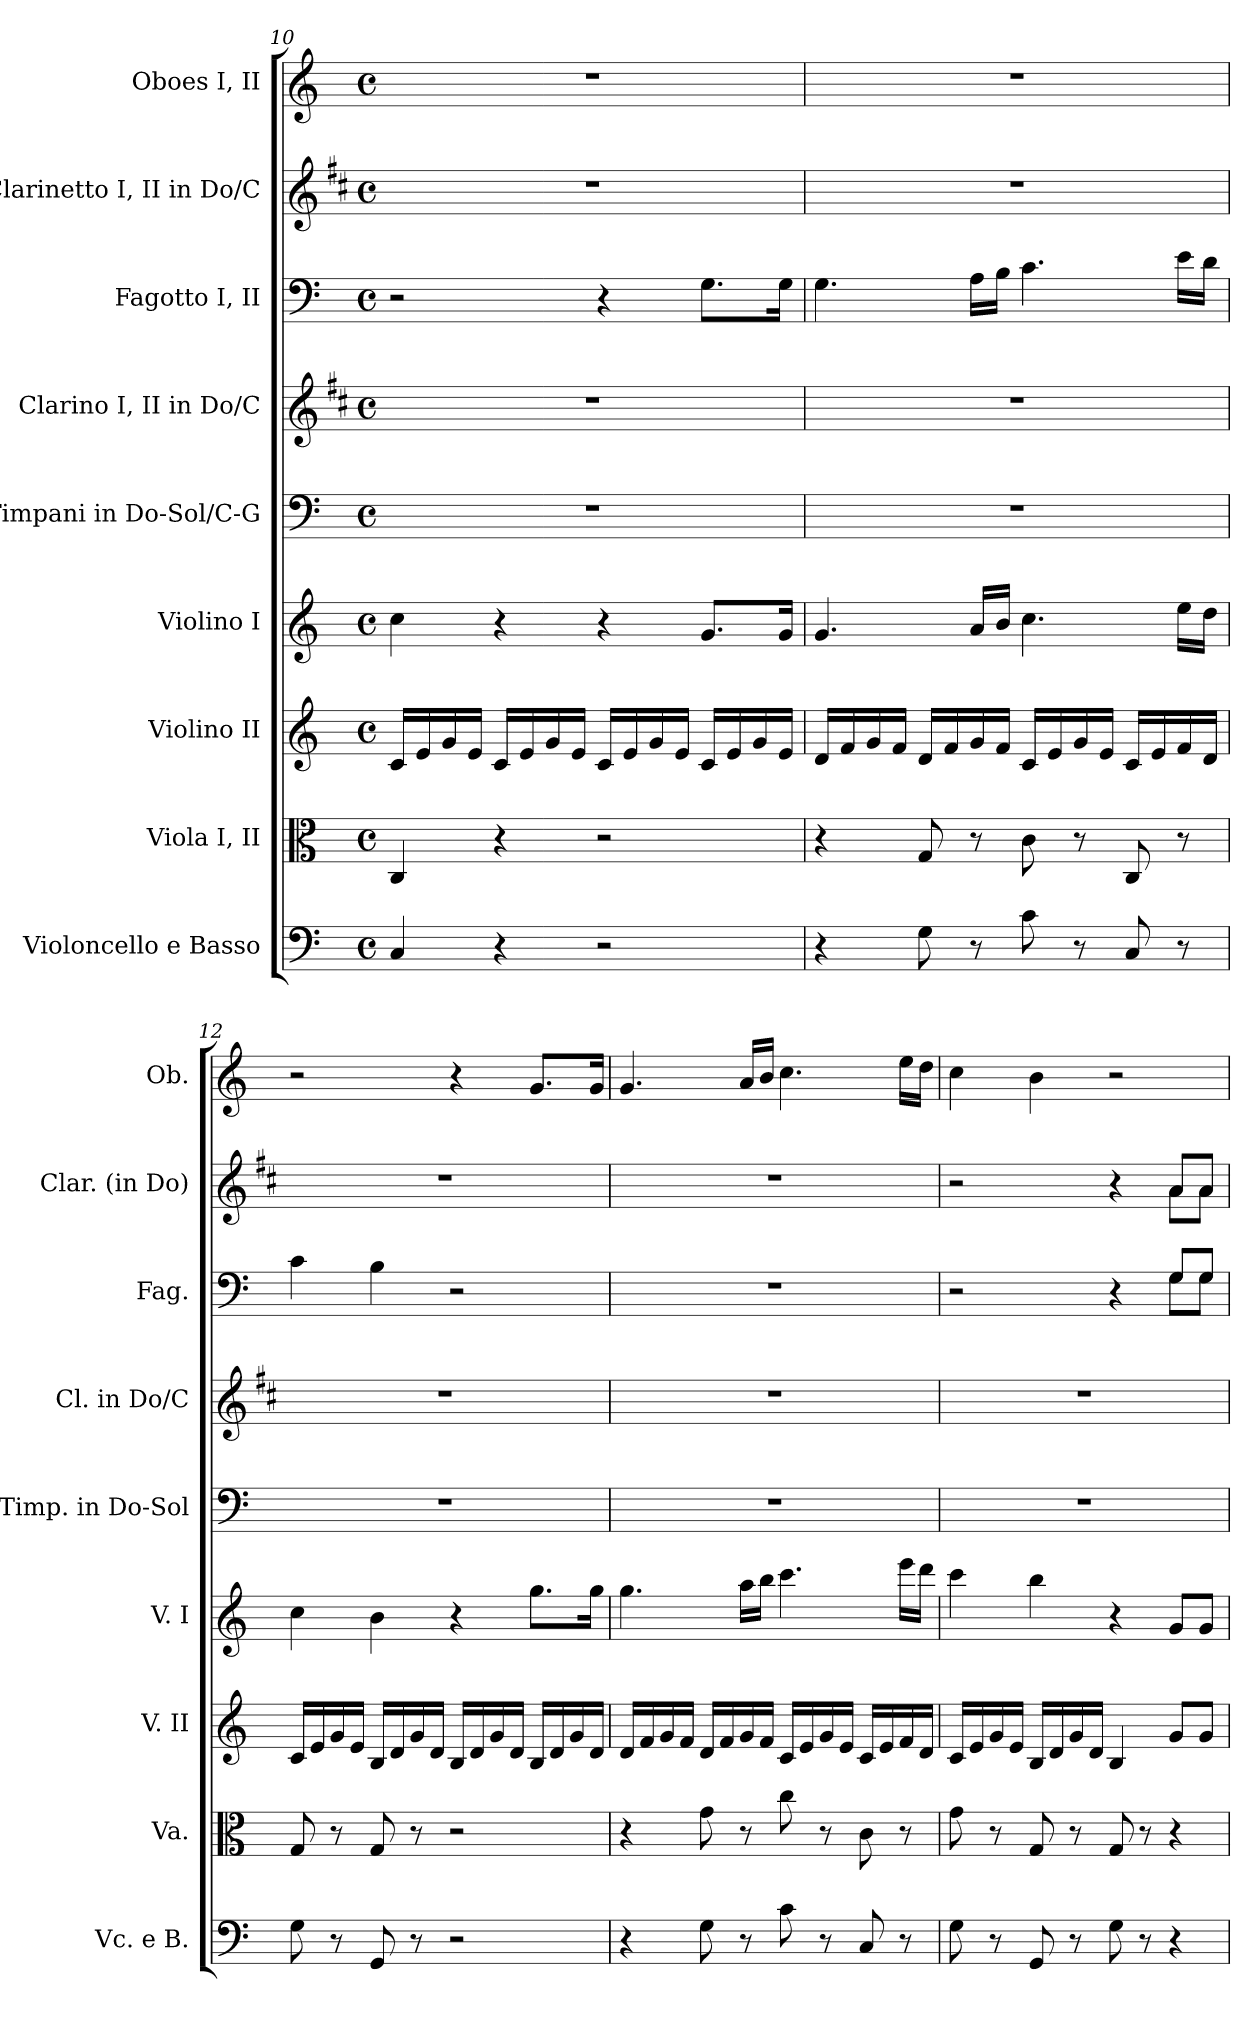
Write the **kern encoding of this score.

**kern	**kern	**kern	**kern	**kern	**kern	**kern	**kern	**kern
*part9	*part8	*part7	*part6	*part5	*part4	*part3	*part2	*part1
*staff9	*staff8	*staff7	*staff6	*staff5	*staff4	*staff3	*staff2	*staff1
*I"Violoncello e Basso	*I"Viola I, II	*I"Violino II	*I"Violino I	*I"Timpani in Do-Sol/C-G	*I"Clarino I, II in Do/C	*I"Fagotto I, II	*I"Clarinetto I, II in Do/C	*I"Oboes I, II
*I'Vc. e B.	*I'Va.	*I'V. II	*I'V. I	*I'Timp. in Do-Sol	*I'Cl. in Do/C	*I'Fag.	*I'Clar. (in Do)	*I'Ob.
*clefF4	*clefC3	*clefG2	*clefG2	*clefF4	*clefG2	*clefF4	*clefG2	*clefG2
*	*	*	*	*	*ITrd1c2	*	*ITrd1c2	*
*k[]	*k[]	*k[]	*k[]	*k[]	*k[]	*k[]	*k[]	*k[]
*M4/4	*M4/4	*M4/4	*M4/4	*M4/4	*M4/4	*M4/4	*M4/4	*M4/4
*met(c)	*met(c)	*met(c)	*met(c)	*met(c)	*met(c)	*met(c)	*met(c)	*met(c)
=10	=10	=10	=10	=10	=10	=10	=10	=10
4C/	4C/	16c/LL	4cc\	1r	1r	2r	1r	1r
.	.	16e/	.	.	.	.	.	.
.	.	16g/	.	.	.	.	.	.
.	.	16e/JJ	.	.	.	.	.	.
4r	4r	16c/LL	4r	.	.	.	.	.
.	.	16e/	.	.	.	.	.	.
.	.	16g/	.	.	.	.	.	.
.	.	16e/JJ	.	.	.	.	.	.
2r	2r	16c/LL	4r	.	.	4r	.	.
.	.	16e/	.	.	.	.	.	.
.	.	16g/	.	.	.	.	.	.
.	.	16e/JJ	.	.	.	.	.	.
.	.	16c/LL	8.g/L	.	.	8.G\L	.	.
.	.	16e/	.	.	.	.	.	.
.	.	16g/	.	.	.	.	.	.
.	.	16e/JJ	16g/Jk	.	.	16G\Jk	.	.
!!LO:PB:g=z
=11	=11	=11	=11	=11	=11	=11	=11	=11
4r	4r	16d/LL	4.g/	1r	1r	4.G\	1r	1r
.	.	16f/	.	.	.	.	.	.
.	.	16g/	.	.	.	.	.	.
.	.	16f/JJ	.	.	.	.	.	.
8G\	8G/	16d/LL	.	.	.	.	.	.
.	.	16f/	.	.	.	.	.	.
8r	8r	16g/	16a/LL	.	.	16A\LL	.	.
.	.	16f/JJ	16b/JJ	.	.	16B\JJ	.	.
8c\	8c\	16c/LL	4.cc\	.	.	4.c\	.	.
.	.	16e/	.	.	.	.	.	.
8r	8r	16g/	.	.	.	.	.	.
.	.	16e/JJ	.	.	.	.	.	.
8C/	8C/	16c/LL	.	.	.	.	.	.
.	.	16e/	.	.	.	.	.	.
8r	8r	16f/	16ee\LL	.	.	16e\LL	.	.
.	.	16d/JJ	16dd\JJ	.	.	16d\JJ	.	.
=12	=12	=12	=12	=12	=12	=12	=12	=12
8G\	8G/	16c/LL	4cc\	1r	1r	4c\	1r	2r
.	.	16e/	.	.	.	.	.	.
8r	8r	16g/	.	.	.	.	.	.
.	.	16e/JJ	.	.	.	.	.	.
8GG/	8G/	16B/LL	4b\	.	.	4B\	.	.
.	.	16d/	.	.	.	.	.	.
8r	8r	16g/	.	.	.	.	.	.
.	.	16d/JJ	.	.	.	.	.	.
2r	2r	16B/LL	4r	.	.	2r	.	4r
.	.	16d/	.	.	.	.	.	.
.	.	16g/	.	.	.	.	.	.
.	.	16d/JJ	.	.	.	.	.	.
.	.	16Bi/LL	8.ggj\L	.	.	.	.	8.gj/L
.	.	16d/	.	.	.	.	.	.
.	.	16g/	.	.	.	.	.	.
.	.	16d/JJ	16gg\Jk	.	.	.	.	16g/Jk
=13	=13	=13	=13	=13	=13	=13	=13	=13
4r	4r	16d/LL	4.gg\	1r	1r	1r	1r	4.g/
.	.	16f/	.	.	.	.	.	.
.	.	16g/	.	.	.	.	.	.
.	.	16f/JJ	.	.	.	.	.	.
8G\	8g\	16d/LL	.	.	.	.	.	.
.	.	16f/	.	.	.	.	.	.
8r	8r	16g/	16aa\LL	.	.	.	.	16a/LL
.	.	16f/JJ	16bb\JJ	.	.	.	.	16b/JJ
8c\	8cc\	16c/LL	4.ccc\	.	.	.	.	4.cc\
.	.	16e/	.	.	.	.	.	.
8r	8r	16g/	.	.	.	.	.	.
.	.	16e/JJ	.	.	.	.	.	.
8C/	8c\	16c/LL	.	.	.	.	.	.
.	.	16e/	.	.	.	.	.	.
8r	8r	16f/	16eee\LL	.	.	.	.	16ee\LL
.	.	16d/JJ	16ddd\JJ	.	.	.	.	16dd\JJ
!!LO:PB:g=z
=14	=14	=14	=14	=14	=14	=14	=14	=14
*	*	*	*	*	*	*^	*^	*
8G\	8g\	16c/LL	4ccc\	1r	1r	2r	2ryy	2r	2ryy	4cc\
.	.	16e/	.	.	.	.	.	.	.	.
8r	8r	16g/	.	.	.	.	.	.	.	.
.	.	16e/JJ	.	.	.	.	.	.	.	.
8GGj/	8Gj/	16Bi/LL	4bbi\	.	.	.	.	.	.	4bi\
.	.	16d/	.	.	.	.	.	.	.	.
8r	8r	16g/	.	.	.	.	.	.	.	.
.	.	16d/JJ	.	.	.	.	.	.	.	.
8Gj\	8Gj/	4Bi/	4r	.	.	4r	4ryy	4r	4ryy	2r
8r	8r	.	.	.	.	.	.	.	.	.
4r	4r	8g/L	8g/L	.	.	8G/L	8G\L	8g/L	8g\L	.
.	.	8g/J	8g/J	.	.	8G/J	8G\J	8g/J	8g\J	.
*	*	*	*	*	*	*v	*v	*	*	*
*	*	*	*	*	*	*	*v	*v	*
=	=	=	=	=	=	=	=	=
*-	*-	*-	*-	*-	*-	*-	*-	*-
